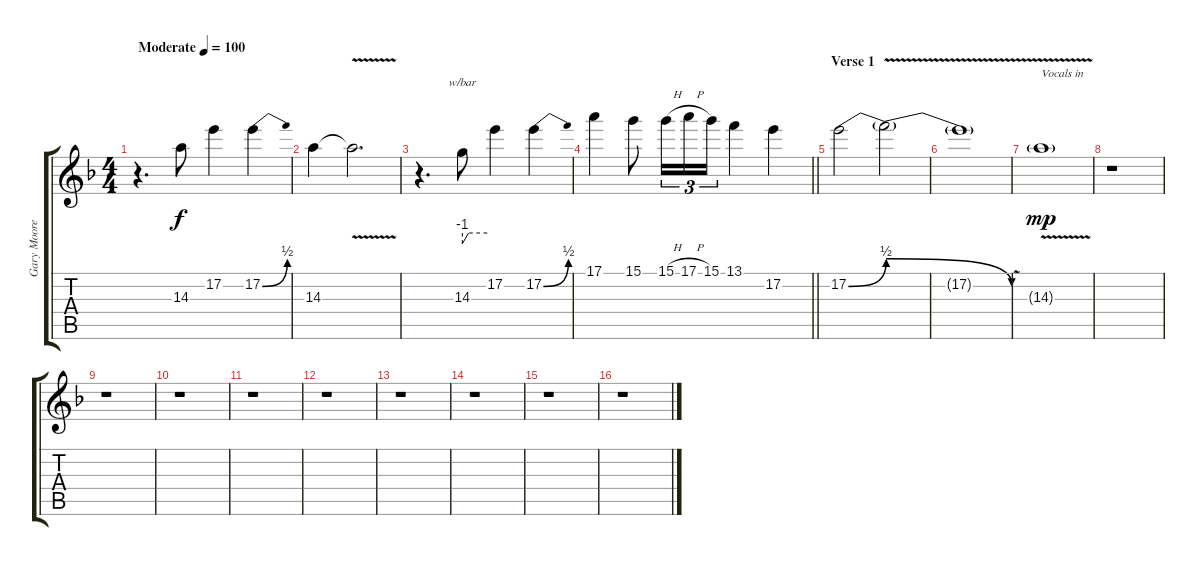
\track ("Gary Moore" "Gary Moore") {instrument overdrivenguitar}
\staff {score tabs}
\tuning (E4 B3 G3 D3 A2 E2) {hide}
\ts (4 4)
\tempo (100 "Moderate")
\clef g2
\ks f
r.4{d dy f instrument overdrivenguitar} 14.3.8 17.2.4 17.2{be (bend 0 0 60 2)}.4 |
14.3.4 14.3{v t}.2{d} |
r.4{d} 14.3.8{tbe (custom default 0 -4 15 0 60 0)} 17.2.4 17.2{be (bend 0 0 60 2)}.4 |
\barLineRight lightlight
17.1.4 15.1.8 15.1{h}.16{tu (3 2)} 17.1{h}.16{tu (3 2)} 15.1.16{tu (3 2)} 13.1.4 17.2.4 |
\section ("" "Verse 1")
17.2{be (bend 0 0 60 2)}.2 17.2{be (release 0 2 60 0) v t}.2 |
17.2{v t}.1 |
14.3{v g}.1{txt "Vocals in" dy mp} |
r.1 |
r.1 |
r.1 |
r.1 |
r.1 |
r.1 |
r.1 |
r.1 |
r.1
